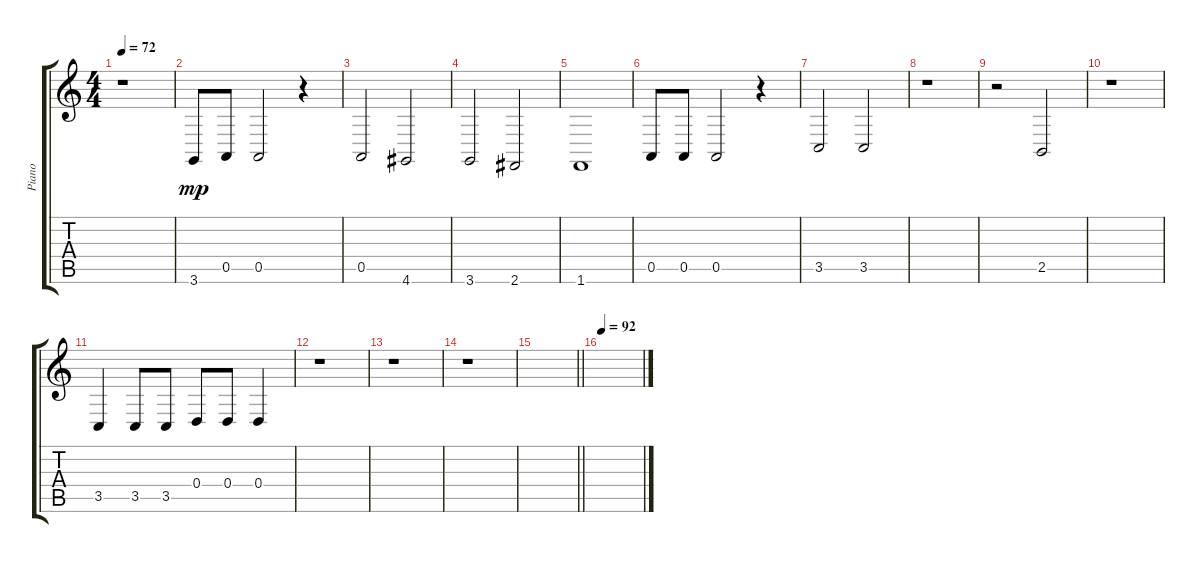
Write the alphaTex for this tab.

\track ("Piano" "Piano") {instrument acousticgrandpiano}
\staff {score tabs}
\tuning (E4 B3 G3 D3 A2 E2) {hide}
\ts (4 4)
\tempo 72
\clef g2
\ks c
r.1{dy mp} |
3.6.8 0.5.8 0.5.2 r.4 |
0.5.2 4.6.2 |
3.6.2 2.6.2 |
1.6.1 |
0.5.8 0.5.8 0.5.2 r.4 |
3.5.2 3.5.2 |
r.1 |
r.2 2.5.2 |
r.1 |
3.5.4 3.5.8 3.5.8 0.4.8 0.4.8 0.4.4 |
r.1 |
r.1 |
r.1 |
\barLineRight lightlight
|
\tempo 92
